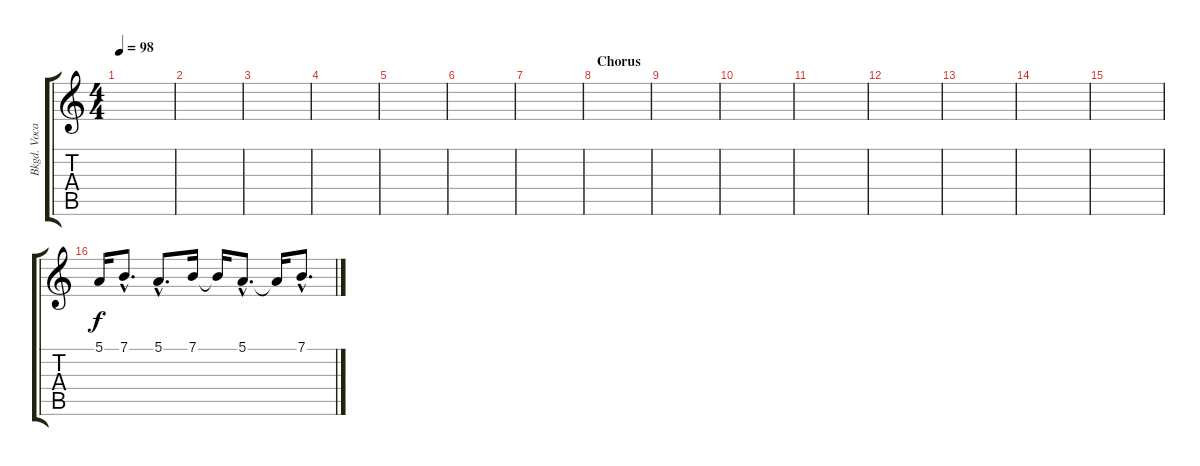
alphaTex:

\track ("Bkgd. Vocal (Whoos)" "Bkgd. Voca") {instrument synthstrings1}
\staff {score tabs}
\tuning (E4 B3 G3 D3 A2 E2) {hide}
\ts (4 4)
\tempo 98
\clef g2
\ks c
|
|
|
|
|
|
|
\section ("" "Chorus")
|
|
|
|
|
|
|
|
5.1.16 7.1{hac}.8{d} 5.1{hac}.8{d} 7.1.16 7.1{t}.16 5.1{hac}.8{d} 5.1{t}.16 7.1{hac}.8{d}
